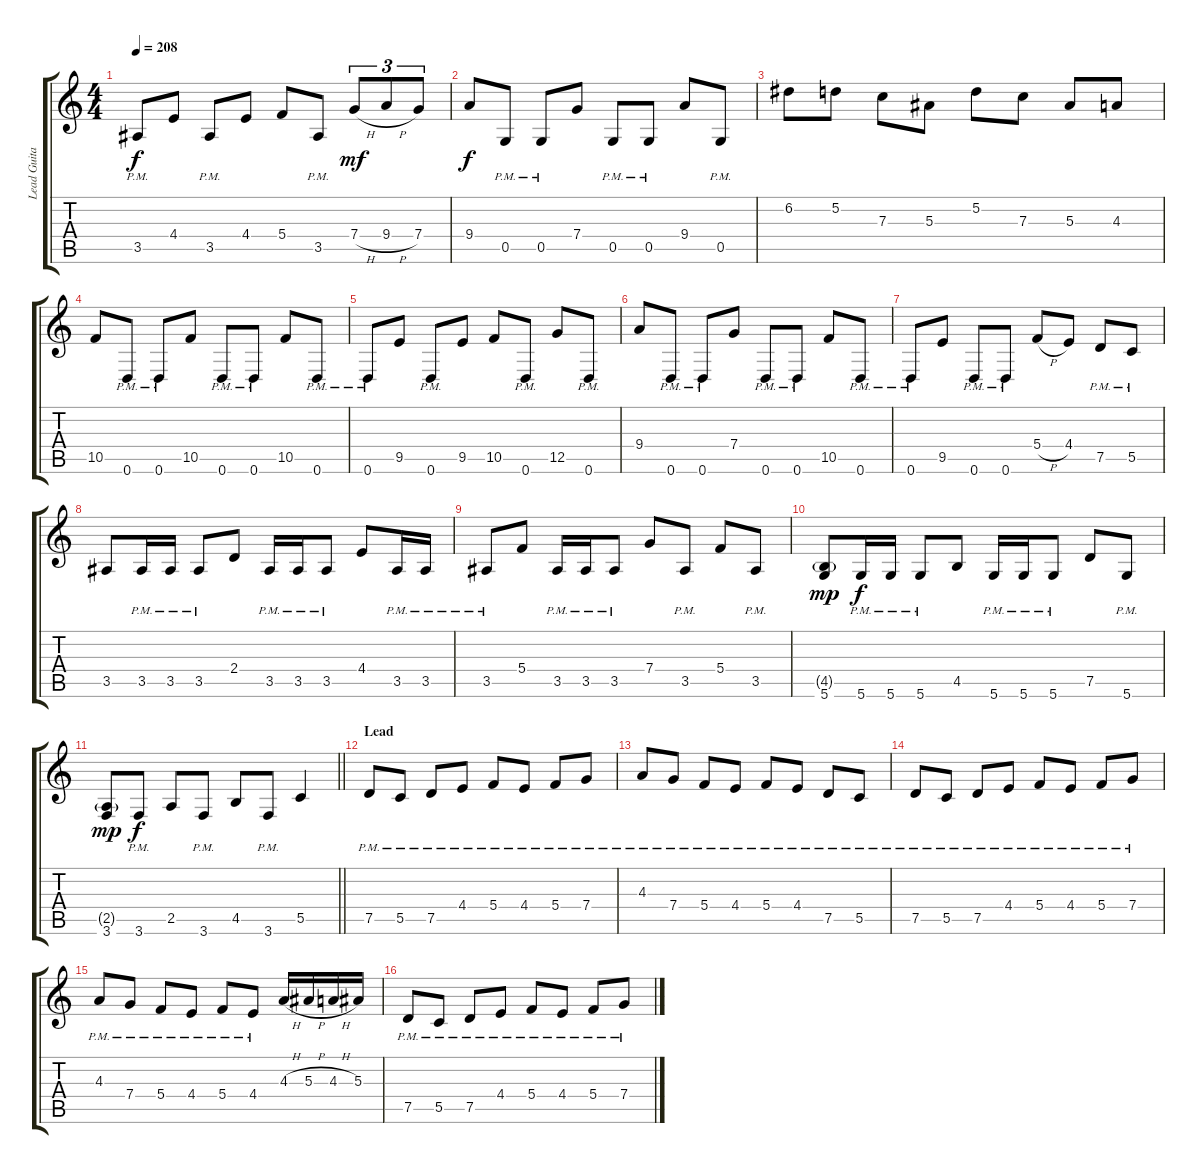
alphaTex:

\track ("Lead Guitar" "Lead Guita") {instrument distortionguitar}
\staff {score tabs}
\tuning (D4 A3 F3 C3 G2 D2) {hide}
\ts (4 4)
\tempo 208
\clef g2
\ks c
3.5{pm}.8{dy f} 4.4.8 3.5{pm}.8 4.4.8 5.4.8 3.5{pm}.8 7.4{h}.8{tu (3 2) dy mf} 9.4{h}.8{tu (3 2)} 7.4.8{tu (3 2)} |
9.4.8{dy f} 0.5{pm}.8 0.5{pm}.8 7.4.8 0.5{pm}.8 0.5{pm}.8 9.4.8 0.5{pm}.8 |
6.2.8 5.2.8 7.3.8 5.3.8 5.2.8 7.3.8 5.3.8 4.3.8 |
10.5.8 0.6{pm}.8 0.6{pm}.8 10.5.8 0.6{pm}.8 0.6{pm}.8 10.5.8 0.6{pm}.8 |
0.6{pm}.8 9.5.8 0.6{pm}.8 9.5.8 10.5.8 0.6{pm}.8 12.5.8 0.6{pm}.8 |
9.4.8 0.6{pm}.8 0.6{pm}.8 7.4.8 0.6{pm}.8 0.6{pm}.8 10.5.8 0.6{pm}.8 |
0.6{pm}.8 9.5.8 0.6{pm}.8 0.6{pm}.8 5.4{h}.8 4.4.8 7.5{pm}.8 5.5{pm}.8 |
3.5.8 3.5{pm}.16 3.5{pm}.16 3.5{pm}.8 2.4.8 3.5{pm}.16 3.5{pm}.16 3.5{pm}.8 4.4.8 3.5{pm}.16 3.5{pm}.16 |
3.5{pm}.8 5.4.8 3.5{pm}.16 3.5{pm}.16 3.5{pm}.8 7.4.8 3.5{pm}.8 5.4.8 3.5{pm}.8 |
(4.5{g} 5.6).8{dy mp} 5.6{pm}.16{dy f} 5.6{pm}.16 5.6{pm}.8 4.5.8 5.6{pm}.16 5.6{pm}.16 5.6{pm}.8 7.5.8 5.6{pm}.8 |
\barLineRight lightlight
(2.5{g} 3.6).8{dy mp} 3.6{pm}.8{dy f} 2.5.8 3.6{pm}.8 4.5.8 3.6{pm}.8 5.5.4 |
\section ("" "Lead")
7.5{pm}.8{volume 12 balance 11} 5.5{pm}.8 7.5{pm}.8 4.4{pm}.8 5.4{pm}.8 4.4{pm}.8 5.4{pm}.8 7.4{pm}.8 |
4.3{pm}.8 7.4{pm}.8 5.4{pm}.8 4.4{pm}.8 5.4{pm}.8 4.4{pm}.8 7.5{pm}.8 5.5{pm}.8 |
7.5{pm}.8 5.5{pm}.8 7.5{pm}.8 4.4{pm}.8 5.4{pm}.8 4.4{pm}.8 5.4{pm}.8 7.4{pm}.8 |
4.3{pm}.8 7.4{pm}.8 5.4{pm}.8 4.4{pm}.8 5.4{pm}.8 4.4{pm}.8 4.3{h}.16 5.3{h}.16 4.3{h}.16 5.3.16 |
7.5{pm}.8{volume 12 balance 11} 5.5{pm}.8 7.5{pm}.8 4.4{pm}.8 5.4{pm}.8 4.4{pm}.8 5.4{pm}.8 7.4{pm}.8
